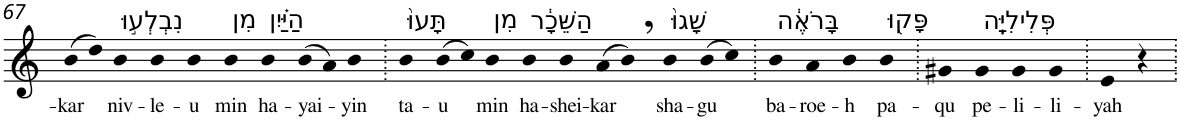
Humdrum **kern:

**kern	**text
*part1	*part1
*staff1	*staff1
*I"Piano	*
*I'Pno	*
!!LO:PB:g=z
*clefG2	*
*k[]	*
=67	=67
!	!LO:LY:b
(8b	-kar
8dd)	.
!LO:TX:a:t=נִבְלְע֣וּ	!
!	!LO:LY:b
4b	niv-
!	!LO:LY:b
4b	-le-
!	!LO:LY:b
4b	-u
!LO:TX:a:t=מִן	!
!	!LO:LY:b
4b	min
!LO:TX:a:t=הַיַּ֗יִן	!
!	!LO:LY:b
4b	ha-
!	!LO:LY:b
(8b	-yai-
8a)	.
!	!LO:LY:b
4b	-yin
=68.	=68.
!LO:TX:a:t=תָּעוּ֙	!
!	!LO:LY:b
4b	ta-
!	!LO:LY:b
(8b	-u
8cc)	.
!LO:TX:a:t=מִן	!
!	!LO:LY:b
4b	min
!LO:TX:a:t=הַשֵּׁכָ֔ר	!
!	!LO:LY:b
4b	ha-
!	!LO:LY:b
4b	-shei-
!	!LO:LY:b
(8a	-kar
8b,)	.
!LO:TX:a:t=שָׁגוּ֙	!
!	!LO:LY:b
4b	sha-
!	!LO:LY:b
(8b	-gu
8cc)	.
=69.	=69.
!LO:TX:a:t=בָּרֹאֶ֔ה	!
!	!LO:LY:b
4b	ba-
!	!LO:LY:b
4a	-roe-
!	!LO:LY:b
4b	-h
!LO:TX:a:t=פָּק֖וּ	!
!	!LO:LY:b
4b	pa-
=70.	=70.
!	!LO:LY:b
4g#X	-qu
!LO:TX:a:t=פְּלִילִיָּֽה	!
!	!LO:LY:b
4g#	pe-
!	!LO:LY:b
4g#	-li-
!	!LO:LY:b
4g#	-li-
=71.	=71.
!	!LO:LY:b
4e	-yah
4r	.
=.	=.
*-	*-
